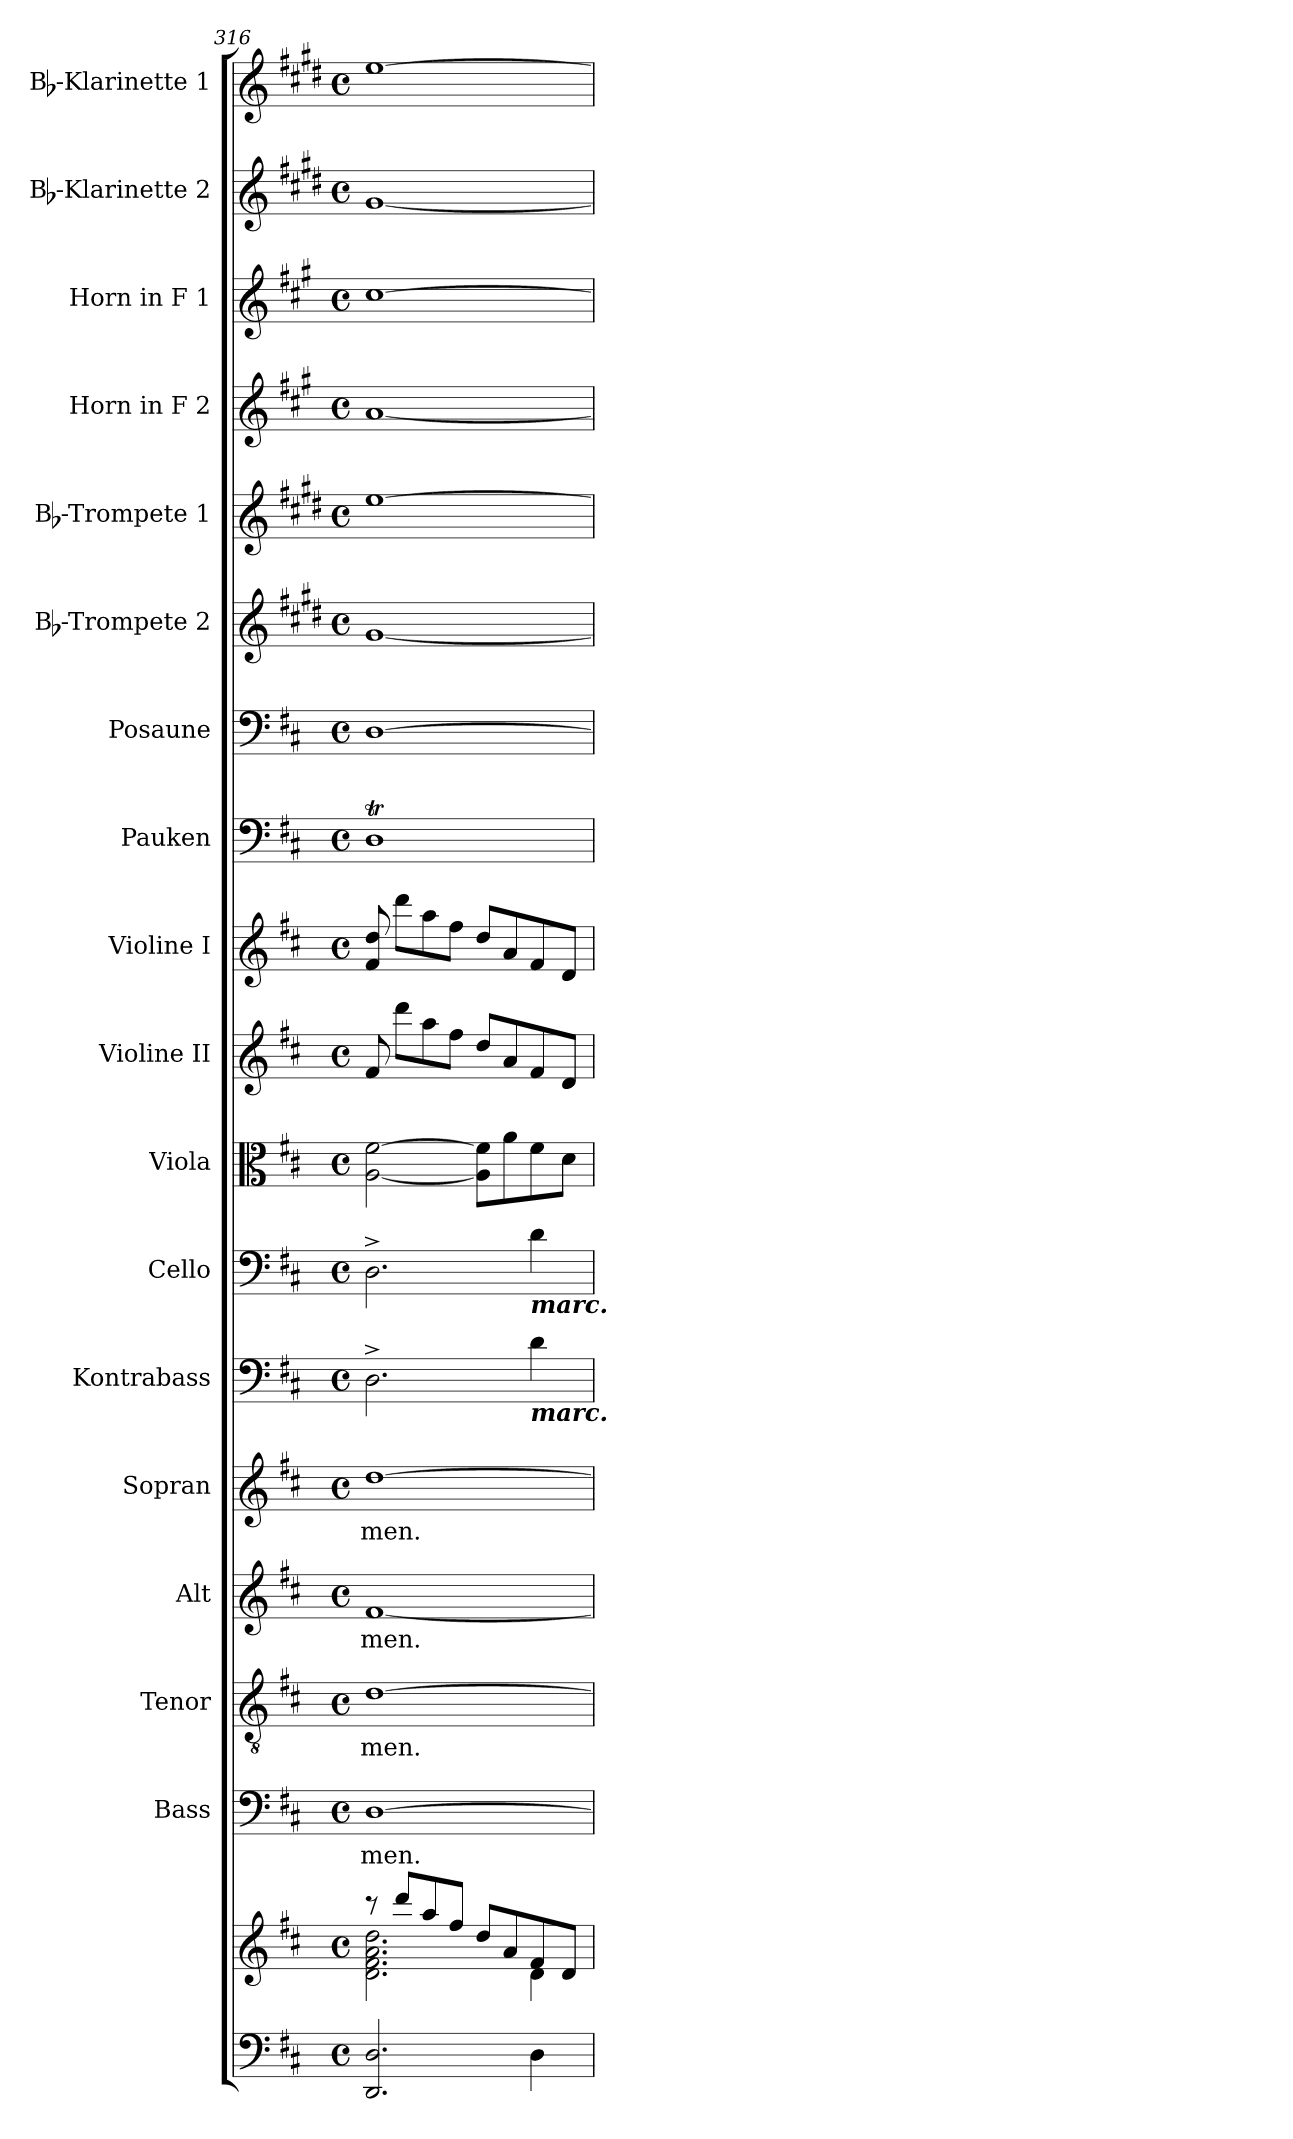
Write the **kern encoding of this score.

**kern	**kern	**kern	**text	**kern	**text	**kern	**text	**kern	**text	**kern	**kern	**kern	**kern	**kern	**kern	**kern	**kern	**kern	**kern	**kern	**kern	**kern
*part18	*part18	*part17	*part17	*part16	*part16	*part15	*part15	*part14	*part14	*part13	*part12	*part11	*part10	*part9	*part8	*part7	*part6	*part5	*part4	*part3	*part2	*part1
*staff19	*staff18	*staff17	*staff17	*staff16	*staff16	*staff15	*staff15	*staff14	*staff14	*staff13	*staff12	*staff11	*staff10	*staff9	*staff8	*staff7	*staff6	*staff5	*staff4	*staff3	*staff2	*staff1
*	*	*I"Bass	*	*I"Tenor	*	*I"Alt	*	*I"Sopran	*	*I"Kontrabass	*I"Cello	*I"Viola	*I"Violine II	*I"Violine I	*I"Pauken	*I"Posaune	*I"Bb-Trompete 2	*I"Bb-Trompete 1	*I"Horn in F 2	*I"Horn in F 1	*I"Bb-Klarinette 2	*I"Bb-Klarinette 1
*	*	*I'B.	*	*I'T.	*	*I'A.	*	*I'S.	*	*I'Kb.	*	*I'Vla.	*I'Vl. II	*I'Vl. I	*I'Pk.	*I'Pos.	*I'Bb Trp. 2	*I'Bb Trp. 1	*	*	*I'Bb Kl. 2	*I'Bb Kl. 1
*clefF4	*clefG2	*clefF4	*	*clefGv2	*	*clefG2	*	*clefG2	*	*clefF4	*clefF4	*clefC3	*clefG2	*clefG2	*clefF4	*clefF4	*clefG2	*clefG2	*clefG2	*clefG2	*clefG2	*clefG2
*	*	*	*	*	*	*	*	*	*	*ITrd7c12	*	*	*	*	*	*	*ITrd1c2	*ITrd1c2	*ITrd4c7	*ITrd4c7	*ITrd1c2	*ITrd1c2
*k[f#c#]	*k[f#c#]	*k[f#c#]	*	*k[f#c#]	*	*k[f#c#]	*	*k[f#c#]	*	*k[f#c#]	*k[f#c#]	*k[f#c#]	*k[f#c#]	*k[f#c#]	*k[f#c#]	*k[f#c#]	*k[f#c#]	*k[f#c#]	*k[f#c#]	*k[f#c#]	*k[f#c#]	*k[f#c#]
*D:	*D:	*D:	*	*D:	*	*D:	*	*D:	*	*D:	*D:	*D:	*D:	*D:	*D:	*D:	*D:	*D:	*D:	*D:	*D:	*D:
*M4/4	*M4/4	*M4/4	*	*M4/4	*	*M4/4	*	*M4/4	*	*M4/4	*M4/4	*M4/4	*M4/4	*M4/4	*M4/4	*M4/4	*M4/4	*M4/4	*M4/4	*M4/4	*M4/4	*M4/4
*met(c)	*met(c)	*met(c)	*	*met(c)	*	*met(c)	*	*met(c)	*	*met(c)	*met(c)	*met(c)	*met(c)	*met(c)	*met(c)	*met(c)	*met(c)	*met(c)	*met(c)	*met(c)	*met(c)	*met(c)
=316	=316	=316	=316	=316	=316	=316	=316	=316	=316	=316	=316	=316	=316	=316	=316	=316	=316	=316	=316	=316	=316	=316
*	*^	*	*	*	*	*	*	*	*	*	*	*	*	*	*	*	*	*	*	*	*	*
!	!	!	!	!LO:LY:b	!	!LO:LY:b	!	!LO:LY:b	!	!LO:LY:b	!	!	!	!	!	!	!	!	!	!	!	!	!
2.DD/ 2.D/	8rbb	2.d\ 2.f#\ 2.a\ 2.dd\	[1D	-men.	[1d	-men.	[1f#	-men.	[1dd	-men.	2.DD^>\	2.D^>\	[2A\ [2f#\	8f#/	8f#/ 8dd/	1DT	[1D	[1f#	[1dd	[1d	[1f#	[1f#	[1dd
.	8ddd/L	.	.	.	.	.	.	.	.	.	.	.	.	8ddd\L	8ddd\L	.	.	.	.	.	.	.	.
.	8aa/	.	.	.	.	.	.	.	.	.	.	.	.	8aa\	8aa\	.	.	.	.	.	.	.	.
.	8ff#/J	.	.	.	.	.	.	.	.	.	.	.	.	8ff#\J	8ff#\J	.	.	.	.	.	.	.	.
.	8dd/L	.	.	.	.	.	.	.	.	.	.	.	8A\] 8f#\]L	8dd/L	8dd/L	.	.	.	.	.	.	.	.
.	8a/	.	.	.	.	.	.	.	.	.	.	.	8a\	8a/	8a/	.	.	.	.	.	.	.	.
!	!	!	!	!	!	!	!	!	!	!	!	!LO:TX:b:Bi:t=marc.	!	!	!	!	!	!	!	!	!	!	!
!	!	!	!	!	!	!	!	!	!	!	!LO:TX:b:Bi:t=marc.	!	!	!	!	!	!	!	!	!	!	!	!
4D\	8f#/	4d\	.	.	.	.	.	.	.	.	4D\	4d\	8f#\	8f#/	8f#/	.	.	.	.	.	.	.	.
.	8d/J	.	.	.	.	.	.	.	.	.	.	.	8d\J	8d/J	8d/J	.	.	.	.	.	.	.	.
*	*v	*v	*	*	*	*	*	*	*	*	*	*	*	*	*	*	*	*	*	*	*	*	*
=	=	=	=	=	=	=	=	=	=	=	=	=	=	=	=	=	=	=	=	=	=	=
*-	*-	*-	*-	*-	*-	*-	*-	*-	*-	*-	*-	*-	*-	*-	*-	*-	*-	*-	*-	*-	*-	*-
